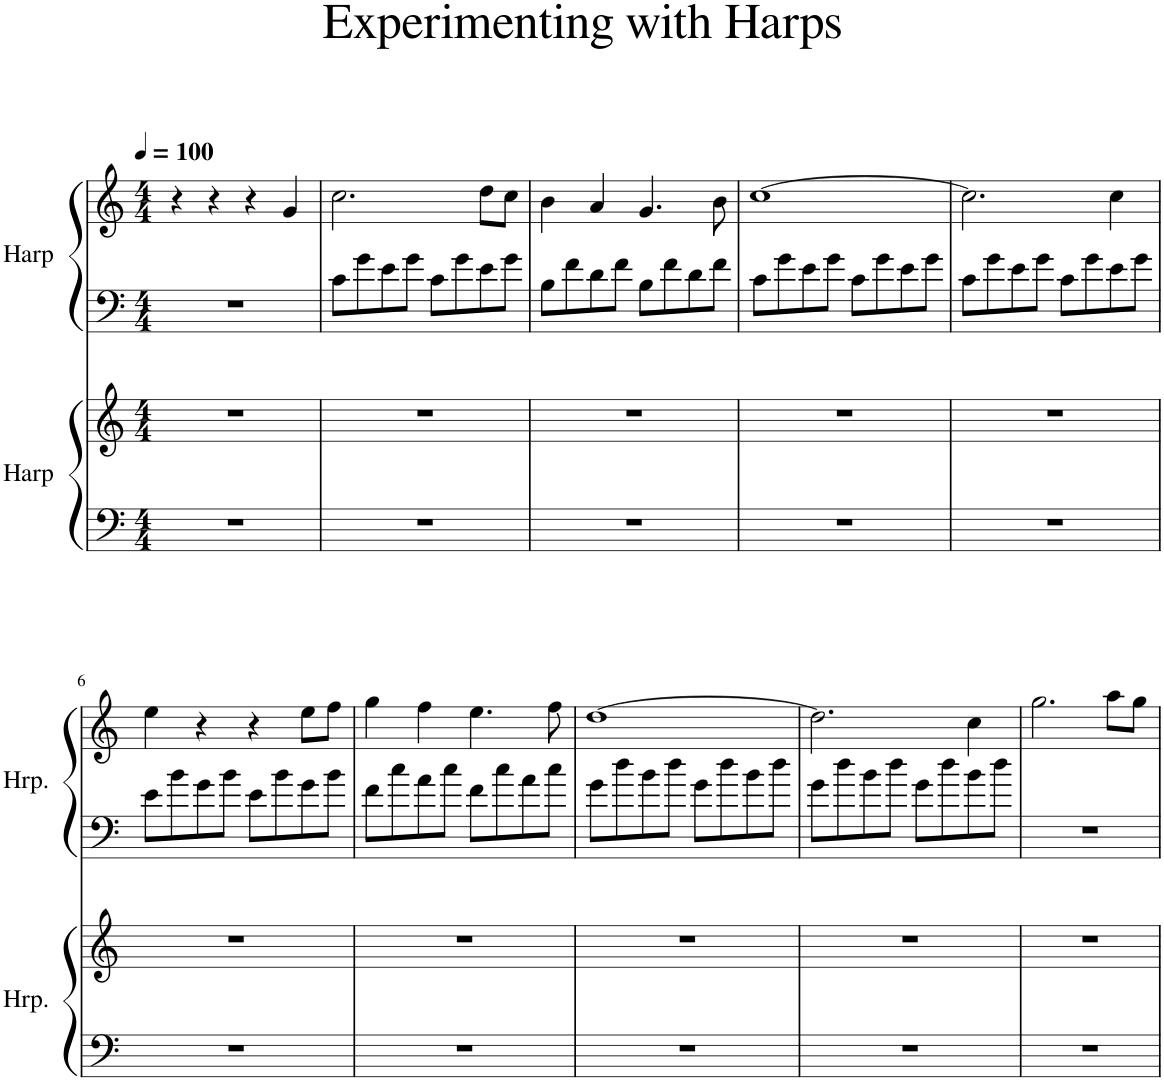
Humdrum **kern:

**kern	**kern	**kern	**kern
*part2	*part2	*part1	*part1
*staff4	*staff3	*staff2	*staff1
*I"Harp	*	*I"Harp	*
*I'Hrp.	*	*I'Hrp.	*
*clefF4	*clefG2	*clefF4	*clefG2
*k[]	*k[]	*k[]	*k[]
*M4/4	*M4/4	*M4/4	*M4/4
*MM100	*MM100	*MM100	*MM100
=1	=1	=1	=1
1r	1r	1r	4r
.	.	.	4r
.	.	.	4r
.	.	.	4g/
=2	=2	=2	=2
1r	1r	8c\L	2.cc\
.	.	8g\	.
.	.	8e\	.
.	.	8g\J	.
.	.	8c\L	.
.	.	8g\	.
.	.	8e\	8dd\L
.	.	8g\J	8cc\J
=3	=3	=3	=3
1r	1r	8B\L	4b\
.	.	8f\	.
.	.	8d\	4a/
.	.	8f\J	.
.	.	8B\L	4.g/
.	.	8f\	.
.	.	8d\	.
.	.	8f\J	8b\
=4	=4	=4	=4
1r	1r	8c\L	[1cc
.	.	8g\	.
.	.	8e\	.
.	.	8g\J	.
.	.	8c\L	.
.	.	8g\	.
.	.	8e\	.
.	.	8g\J	.
=5	=5	=5	=5
1r	1r	8c\L	2.cc\]
.	.	8g\	.
.	.	8e\	.
.	.	8g\J	.
.	.	8c\L	.
.	.	8g\	.
.	.	8e\	4cc\
.	.	8g\J	.
!!LO:LB:g=z
=6	=6	=6	=6
1r	1r	8e\L	4ee\
.	.	8b\	.
.	.	8g\	4r
.	.	8b\J	.
.	.	8e\L	4r
.	.	8b\	.
.	.	8g\	8ee\L
.	.	8b\J	8ff\J
=7	=7	=7	=7
1r	1r	8f\L	4gg\
.	.	8cc\	.
.	.	8a\	4ff\
.	.	8cc\J	.
.	.	8f\L	4.ee\
.	.	8cc\	.
.	.	8a\	.
.	.	8cc\J	8ff\
=8	=8	=8	=8
1r	1r	8g\L	[1dd
.	.	8dd\	.
.	.	8b\	.
.	.	8dd\J	.
.	.	8g\L	.
.	.	8dd\	.
.	.	8b\	.
.	.	8dd\J	.
=9	=9	=9	=9
1r	1r	8g\L	2.dd\]
.	.	8dd\	.
.	.	8b\	.
.	.	8dd\J	.
.	.	8g\L	.
.	.	8dd\	.
.	.	8b\	4cc\
.	.	8dd\J	.
=10	=10	=10	=10
1r	1r	1r	2.gg\
.	.	.	8aa\L
.	.	.	8gg\J
=	=	=	=
*-	*-	*-	*-
